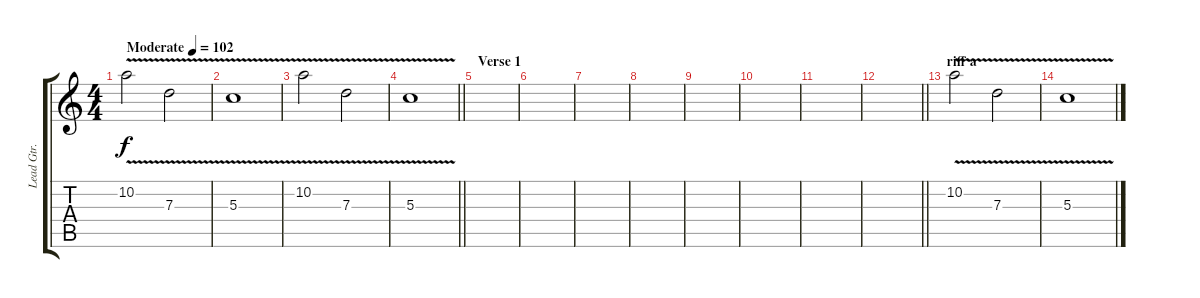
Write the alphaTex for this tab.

\track ("Lead Gtr. 1" "Lead Gtr. ") {instrument overdrivenguitar}
\staff {score tabs}
\tuning (E4 B3 G3 D3 A2 E2) {hide}
\ts (4 4)
\tempo (102 "Moderate")
\clef g2
\ks c
10.2{v}.2{dy f instrument overdrivenguitar} 7.3{v}.2 |
5.3{v}.1 |
10.2{v}.2 7.3{v}.2 |
\barLineRight lightlight
5.3{v}.1 |
\section ("" "Verse 1")
|
|
|
|
|
|
|
\barLineRight lightlight
|
\section ("" "riff a")
10.2{v}.2 7.3{v}.2 |
5.3{v}.1
